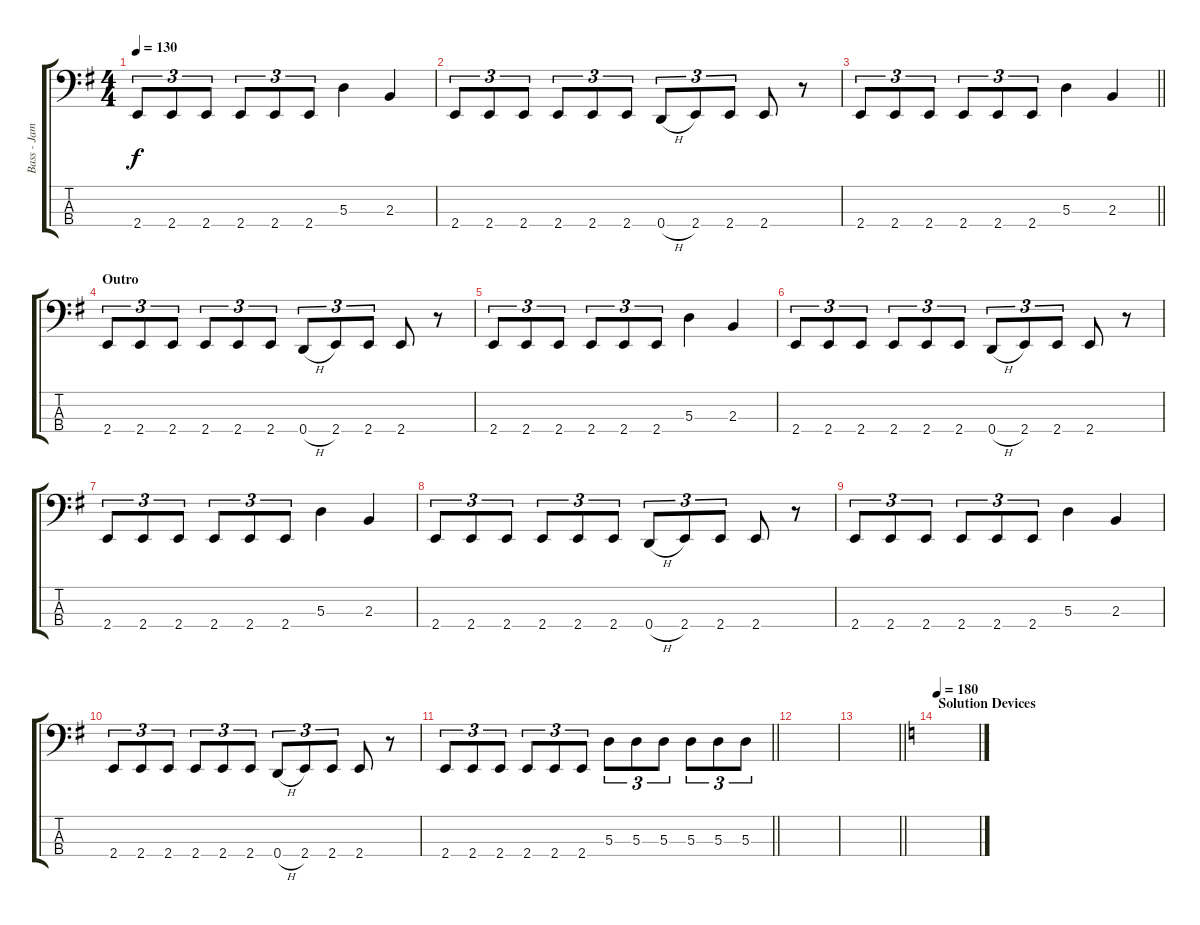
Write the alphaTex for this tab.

\track ("Bass - James Johnston" "Bass - Jam") {instrument electricbassfinger}
\staff {score tabs}
\tuning (G2 D2 A1 D1) {hide}
\ts (4 4)
\tempo 130
\clef f4
\ks g
2.4.8{tu (3 2) dy f} 2.4.8{tu (3 2)} 2.4.8{tu (3 2)} 2.4.8{tu (3 2)} 2.4.8{tu (3 2)} 2.4.8{tu (3 2)} 5.3.4 2.3.4 |
2.4.8{tu (3 2)} 2.4.8{tu (3 2)} 2.4.8{tu (3 2)} 2.4.8{tu (3 2)} 2.4.8{tu (3 2)} 2.4.8{tu (3 2)} 0.4{h}.8{tu (3 2)} 2.4.8{tu (3 2)} 2.4.8{tu (3 2)} 2.4.8 r.8 |
\barLineRight lightlight
2.4.8{tu (3 2)} 2.4.8{tu (3 2)} 2.4.8{tu (3 2)} 2.4.8{tu (3 2)} 2.4.8{tu (3 2)} 2.4.8{tu (3 2)} 5.3.4 2.3.4 |
\section ("" "Outro")
2.4.8{tu (3 2)} 2.4.8{tu (3 2)} 2.4.8{tu (3 2)} 2.4.8{tu (3 2)} 2.4.8{tu (3 2)} 2.4.8{tu (3 2)} 0.4{h}.8{tu (3 2)} 2.4.8{tu (3 2)} 2.4.8{tu (3 2)} 2.4.8 r.8 |
2.4.8{tu (3 2)} 2.4.8{tu (3 2)} 2.4.8{tu (3 2)} 2.4.8{tu (3 2)} 2.4.8{tu (3 2)} 2.4.8{tu (3 2)} 5.3.4 2.3.4 |
2.4.8{tu (3 2)} 2.4.8{tu (3 2)} 2.4.8{tu (3 2)} 2.4.8{tu (3 2)} 2.4.8{tu (3 2)} 2.4.8{tu (3 2)} 0.4{h}.8{tu (3 2)} 2.4.8{tu (3 2)} 2.4.8{tu (3 2)} 2.4.8 r.8 |
2.4.8{tu (3 2)} 2.4.8{tu (3 2)} 2.4.8{tu (3 2)} 2.4.8{tu (3 2)} 2.4.8{tu (3 2)} 2.4.8{tu (3 2)} 5.3.4 2.3.4 |
2.4.8{tu (3 2)} 2.4.8{tu (3 2)} 2.4.8{tu (3 2)} 2.4.8{tu (3 2)} 2.4.8{tu (3 2)} 2.4.8{tu (3 2)} 0.4{h}.8{tu (3 2)} 2.4.8{tu (3 2)} 2.4.8{tu (3 2)} 2.4.8 r.8 |
2.4.8{tu (3 2)} 2.4.8{tu (3 2)} 2.4.8{tu (3 2)} 2.4.8{tu (3 2)} 2.4.8{tu (3 2)} 2.4.8{tu (3 2)} 5.3.4 2.3.4 |
2.4.8{tu (3 2)} 2.4.8{tu (3 2)} 2.4.8{tu (3 2)} 2.4.8{tu (3 2)} 2.4.8{tu (3 2)} 2.4.8{tu (3 2)} 0.4{h}.8{tu (3 2)} 2.4.8{tu (3 2)} 2.4.8{tu (3 2)} 2.4.8 r.8 |
\barLineRight lightlight
2.4.8{tu (3 2)} 2.4.8{tu (3 2)} 2.4.8{tu (3 2)} 2.4.8{tu (3 2)} 2.4.8{tu (3 2)} 2.4.8{tu (3 2)} 5.3.8{tu (3 2)} 5.3.8{tu (3 2)} 5.3.8{tu (3 2)} 5.3.8{tu (3 2)} 5.3.8{tu (3 2)} 5.3.8{tu (3 2)} |
|
\barLineRight lightlight
|
\section ("" "Solution Devices")
\tempo 180
\ks c
